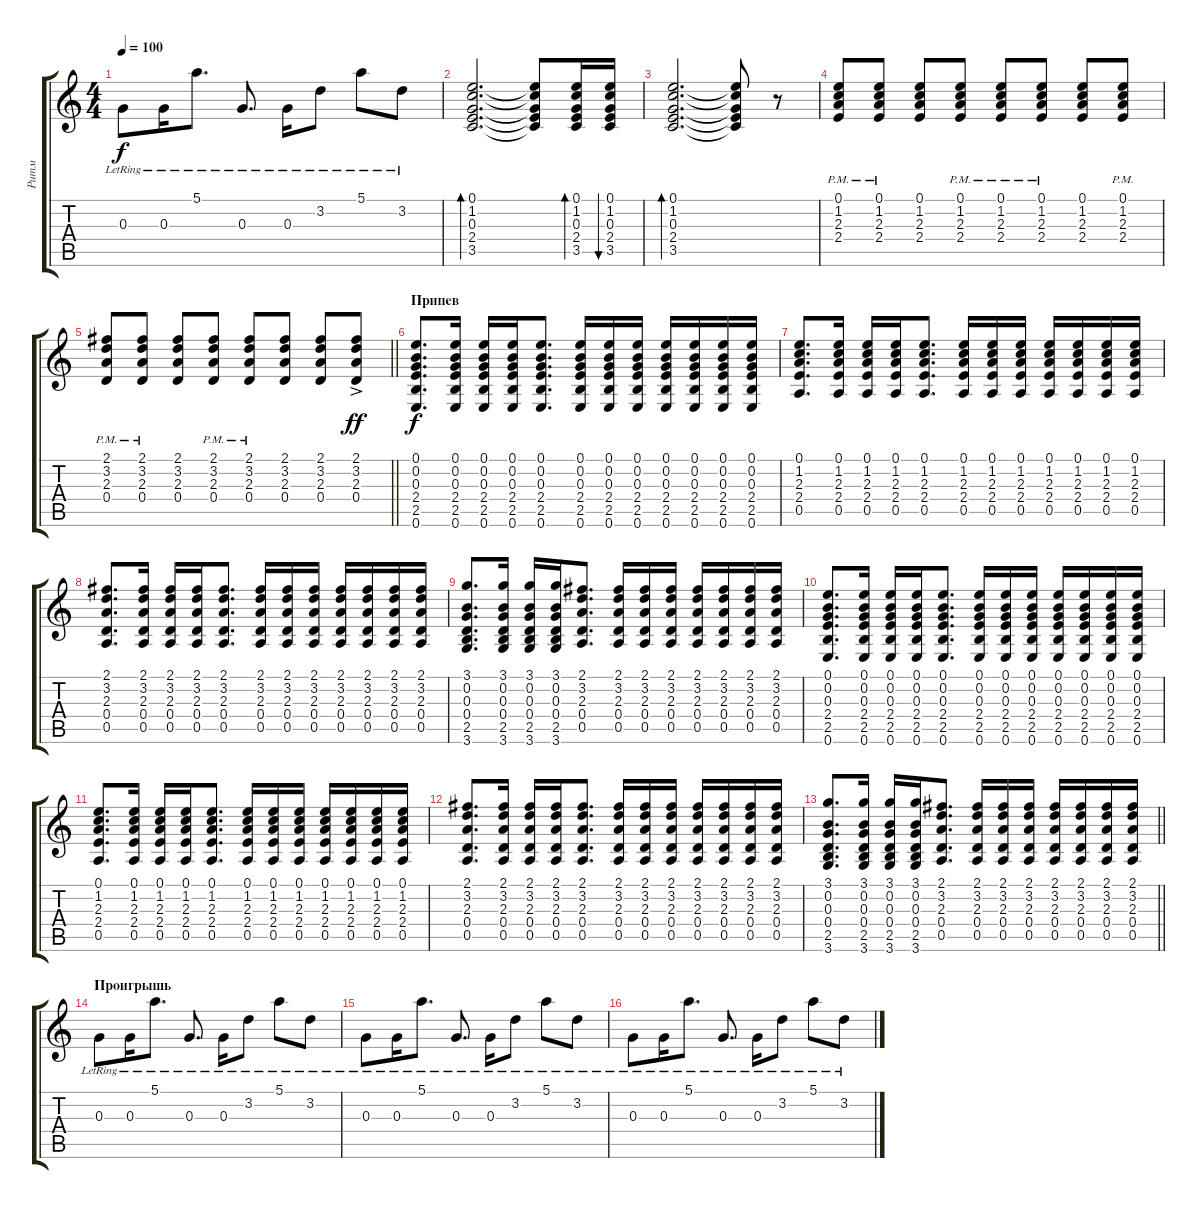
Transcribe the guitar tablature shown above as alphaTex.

\track ("Ритм" "Ритм") {instrument acousticguitarsteel}
\staff {score tabs}
\tuning (E4 B3 G3 D3 A2 E2) {hide}
\ts (4 4)
\tempo 100
\clef g2
\ks c
0.3{lr}.8{dy f} 0.3{lr}.16 5.1{lr}.8{d} 0.3{lr}.8{d} 0.3{lr}.16 3.2{lr}.8 5.1{lr}.8 3.2{lr}.8 |
(0.1 1.2 0.3 2.4 3.5).2{d bd 60} (0.1{t} 1.2{t} 0.3{t} 2.4{t} 3.5{t}).8 (0.1 1.2 0.3 2.4 3.5).16{bd 30} (0.1 1.2 0.3 2.4 3.5).16{bu 30} |
(0.1 1.2 0.3 2.4 3.5).2{d bd 60} (0.1{t} 1.2{t} 0.3{t} 2.4{t} 3.5{t}).8 r.8 |
(0.1{pm} 1.2{pm} 2.3{pm} 2.4{pm}).8 (0.1{pm} 1.2{pm} 2.3{pm} 2.4{pm}).8 (0.1 1.2 2.3 2.4).8 (0.1{pm} 1.2{pm} 2.3{pm} 2.4{pm}).8 (0.1{pm} 1.2{pm} 2.3{pm} 2.4{pm}).8 (0.1{pm} 1.2{pm} 2.3{pm} 2.4{pm}).8 (0.1 1.2 2.3 2.4).8 (0.1{pm} 1.2{pm} 2.3{pm} 2.4{pm}).8 |
\barLineRight lightlight
(2.1{pm} 3.2{pm} 2.3{pm} 0.4{pm}).8 (2.1{pm} 3.2{pm} 2.3{pm} 0.4{pm}).8 (2.1 3.2 2.3 0.4).8 (2.1{pm} 3.2{pm} 2.3{pm} 0.4{pm}).8 (2.1{pm} 3.2{pm} 2.3{pm} 0.4{pm}).8 (2.1 3.2 2.3 0.4).8 (2.1 3.2 2.3 0.4).8 (2.1{ac} 3.2{ac} 2.3{ac} 0.4{ac}).8{dy ff} |
\section ("" "Припев")
(0.1 0.2 0.3 2.4 2.5 0.6).8{d dy f} (0.1 0.2 0.3 2.4 2.5 0.6).16 (0.1 0.2 0.3 2.4 2.5 0.6).16 (0.1 0.2 0.3 2.4 2.5 0.6).16 (0.1 0.2 0.3 2.4 2.5 0.6).8{d} (0.1 0.2 0.3 2.4 2.5 0.6).16 (0.1 0.2 0.3 2.4 2.5 0.6).16 (0.1 0.2 0.3 2.4 2.5 0.6).16 (0.1 0.2 0.3 2.4 2.5 0.6).16 (0.1 0.2 0.3 2.4 2.5 0.6).16 (0.1 0.2 0.3 2.4 2.5 0.6).16 (0.1 0.2 0.3 2.4 2.5 0.6).16 |
(0.1 1.2 2.3 2.4 0.5).8{d} (0.1 1.2 2.3 2.4 0.5).16 (0.1 1.2 2.3 2.4 0.5).16 (0.1 1.2 2.3 2.4 0.5).16 (0.1 1.2 2.3 2.4 0.5).8{d} (0.1 1.2 2.3 2.4 0.5).16 (0.1 1.2 2.3 2.4 0.5).16 (0.1 1.2 2.3 2.4 0.5).16 (0.1 1.2 2.3 2.4 0.5).16 (0.1 1.2 2.3 2.4 0.5).16 (0.1 1.2 2.3 2.4 0.5).16 (0.1 1.2 2.3 2.4 0.5).16 |
(2.1 3.2 2.3 0.4 0.5).8{d} (2.1 3.2 2.3 0.4 0.5).16 (2.1 3.2 2.3 0.4 0.5).16 (2.1 3.2 2.3 0.4 0.5).16 (2.1 3.2 2.3 0.4 0.5).8{d} (2.1 3.2 2.3 0.4 0.5).16 (2.1 3.2 2.3 0.4 0.5).16 (2.1 3.2 2.3 0.4 0.5).16 (2.1 3.2 2.3 0.4 0.5).16 (2.1 3.2 2.3 0.4 0.5).16 (2.1 3.2 2.3 0.4 0.5).16 (2.1 3.2 2.3 0.4 0.5).16 |
(3.1 0.2 0.3 0.4 2.5 3.6).8{d} (3.1 0.2 0.3 0.4 2.5 3.6).16 (3.1 0.2 0.3 0.4 2.5 3.6).16 (3.1 0.2 0.3 0.4 2.5 3.6).16 (2.1 3.2 2.3 0.4 0.5).8{d} (2.1 3.2 2.3 0.4 0.5).16 (2.1 3.2 2.3 0.4 0.5).16 (2.1 3.2 2.3 0.4 0.5).16 (2.1 3.2 2.3 0.4 0.5).16 (2.1 3.2 2.3 0.4 0.5).16 (2.1 3.2 2.3 0.4 0.5).16 (2.1 3.2 2.3 0.4 0.5).16 |
(0.1 0.2 0.3 2.4 2.5 0.6).8{d} (0.1 0.2 0.3 2.4 2.5 0.6).16 (0.1 0.2 0.3 2.4 2.5 0.6).16 (0.1 0.2 0.3 2.4 2.5 0.6).16 (0.1 0.2 0.3 2.4 2.5 0.6).8{d} (0.1 0.2 0.3 2.4 2.5 0.6).16 (0.1 0.2 0.3 2.4 2.5 0.6).16 (0.1 0.2 0.3 2.4 2.5 0.6).16 (0.1 0.2 0.3 2.4 2.5 0.6).16 (0.1 0.2 0.3 2.4 2.5 0.6).16 (0.1 0.2 0.3 2.4 2.5 0.6).16 (0.1 0.2 0.3 2.4 2.5 0.6).16 |
(0.1 1.2 2.3 2.4 0.5).8{d} (0.1 1.2 2.3 2.4 0.5).16 (0.1 1.2 2.3 2.4 0.5).16 (0.1 1.2 2.3 2.4 0.5).16 (0.1 1.2 2.3 2.4 0.5).8{d} (0.1 1.2 2.3 2.4 0.5).16 (0.1 1.2 2.3 2.4 0.5).16 (0.1 1.2 2.3 2.4 0.5).16 (0.1 1.2 2.3 2.4 0.5).16 (0.1 1.2 2.3 2.4 0.5).16 (0.1 1.2 2.3 2.4 0.5).16 (0.1 1.2 2.3 2.4 0.5).16 |
(2.1 3.2 2.3 0.4 0.5).8{d} (2.1 3.2 2.3 0.4 0.5).16 (2.1 3.2 2.3 0.4 0.5).16 (2.1 3.2 2.3 0.4 0.5).16 (2.1 3.2 2.3 0.4 0.5).8{d} (2.1 3.2 2.3 0.4 0.5).16 (2.1 3.2 2.3 0.4 0.5).16 (2.1 3.2 2.3 0.4 0.5).16 (2.1 3.2 2.3 0.4 0.5).16 (2.1 3.2 2.3 0.4 0.5).16 (2.1 3.2 2.3 0.4 0.5).16 (2.1 3.2 2.3 0.4 0.5).16 |
\barLineRight lightlight
(3.1 0.2 0.3 0.4 2.5 3.6).8{d} (3.1 0.2 0.3 0.4 2.5 3.6).16 (3.1 0.2 0.3 0.4 2.5 3.6).16 (3.1 0.2 0.3 0.4 2.5 3.6).16 (2.1 3.2 2.3 0.4 0.5).8{d} (2.1 3.2 2.3 0.4 0.5).16 (2.1 3.2 2.3 0.4 0.5).16 (2.1 3.2 2.3 0.4 0.5).16 (2.1 3.2 2.3 0.4 0.5).16 (2.1 3.2 2.3 0.4 0.5).16 (2.1 3.2 2.3 0.4 0.5).16 (2.1 3.2 2.3 0.4 0.5).16 |
\section ("" "Проигрышь")
0.3{lr}.8 0.3{lr}.16 5.1{lr}.8{d} 0.3{lr}.8{d} 0.3{lr}.16 3.2{lr}.8 5.1{lr}.8 3.2{lr}.8 |
0.3{lr}.8 0.3{lr}.16 5.1{lr}.8{d} 0.3{lr}.8{d} 0.3{lr}.16 3.2{lr}.8 5.1{lr}.8 3.2{lr}.8 |
0.3{lr}.8 0.3{lr}.16 5.1{lr}.8{d} 0.3{lr}.8{d} 0.3{lr}.16 3.2{lr}.8 5.1{lr}.8 3.2{lr}.8
